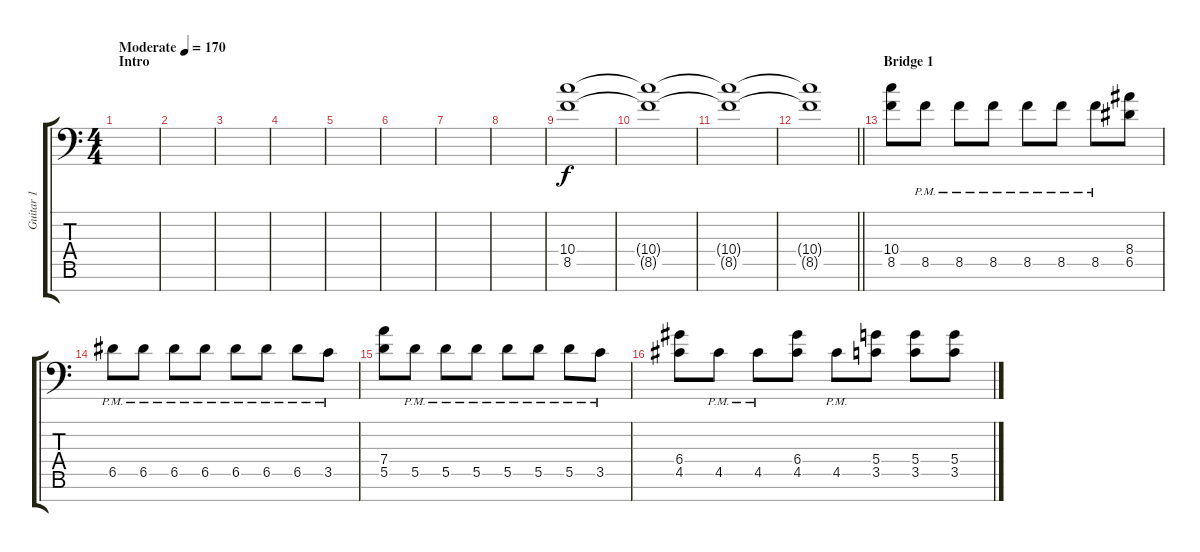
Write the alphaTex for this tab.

\track ("Guitar 1" "Guitar 1") {instrument overdrivenguitar}
\staff {score tabs}
\tuning (E4 B3 G3 D3 A2 E2 A1) {hide}
\ts (4 4)
\section ("" "Intro")
\tempo (170 "Moderate")
\clef f4
\ks c
|
|
|
|
|
|
|
|
(10.4 8.5).1 |
(10.4{t} 8.5{t}).1 |
(10.4{t} 8.5{t}).1 |
\barLineRight lightlight
(10.4{t} 8.5{t}).1 |
\section ("" "Bridge 1")
(10.4 8.5).8 8.5{pm}.8 8.5{pm}.8 8.5{pm}.8 8.5{pm}.8 8.5{pm}.8 8.5{pm}.8 (8.4 6.5).8 |
6.5{pm}.8 6.5{pm}.8 6.5{pm}.8 6.5{pm}.8 6.5{pm}.8 6.5{pm}.8 6.5{pm}.8 3.5{pm}.8 |
(7.4 5.5).8 5.5{pm}.8 5.5{pm}.8 5.5{pm}.8 5.5{pm}.8 5.5{pm}.8 5.5{pm}.8 3.5{pm}.8 |
(6.4 4.5).8 4.5{pm}.8 4.5{pm}.8 (6.4 4.5).8 4.5{pm}.8 (5.4 3.5).8 (5.4 3.5).8 (5.4 3.5).8
